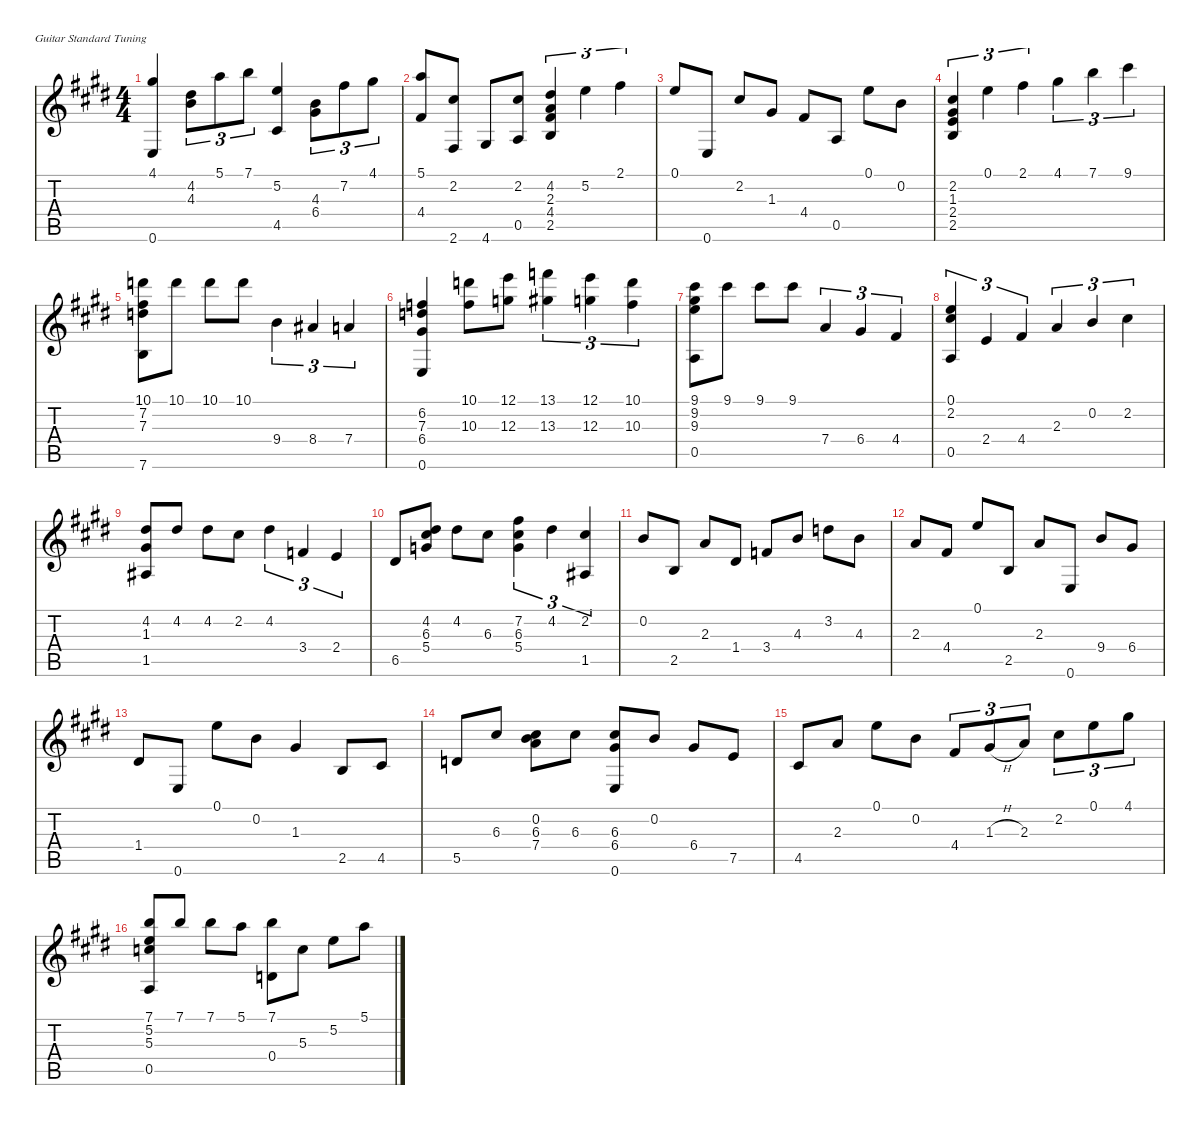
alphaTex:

\defaultSystemsLayout 4
\hideDynamics
\bracketExtendMode nobrackets
\singleTrackTrackNamePolicy hidden
\multiTrackTrackNamePolicy hidden
\firstSystemTrackNameOrientation horizontal
\otherSystemsTrackNameOrientation horizontal
\extendBarLines
\chordDiagramsInScore
\track ("Guitarra" "Guitarra") {instrument acousticguitarnylon}
\staff {score tabs}
\tuning (E4 B3 G3 D3 A2 E2)
\ts (4 4)
\tempo (80 hide)
\clef g2
\ks e
(0.6{acc forcenatural} 4.1{acc #}).4{dy mf beam Up} (4.3{acc forcenatural} 4.2{acc #}).8{tu (3 2) beam Down} 5.1{acc forcenatural}.8{tu (3 2) beam Down} 7.1{acc forcenatural}.8{tu (3 2) beam Down} (4.5{acc #} 5.2{acc forcenatural}).4{beam Up} (6.4{acc #} 4.3{acc forcenatural}).8{tu (3 2) beam Down} 7.2{acc #}.8{tu (3 2) beam Down} 4.1{acc #}.8{tu (3 2) beam Down} |
(4.4{acc #} 5.1{acc forcenatural}).8{beam Up} (2.6{acc #} 2.2{acc #}).8{beam Up} 4.6{acc #}.8{beam Up} (0.5{acc forcenatural} 2.2{acc #}).8{beam Up} (2.5{acc forcenatural} 4.4{acc #} 2.3{acc forcenatural} 4.2{acc #}).4{tu (3 2) beam Up} 5.2{acc forcenatural}.4{tu (3 2) beam Down} 2.1{acc #}.4{tu (3 2) beam Down} |
0.1{acc forcenatural}.8{beam Up} 0.6{acc forcenatural}.8{beam Up} 2.2{acc #}.8{beam Up} 1.3{acc #}.8{beam Up} 4.4{acc #}.8{beam Up} 0.5{acc forcenatural}.8{beam Up} 0.1{acc forcenatural}.8{beam Down} 0.2{acc forcenatural}.8{beam Down} |
(2.5{acc forcenatural} 2.4{acc forcenatural} 1.3{acc #} 2.2{acc #}).4{tu (3 2) beam Up} 0.1{acc forcenatural}.4{tu (3 2) beam Down} 2.1{acc #}.4{tu (3 2) beam Down} 4.1{acc #}.4{tu (3 2) beam Down} 7.1{acc forcenatural}.4{tu (3 2) beam Down} 9.1{acc #}.4{tu (3 2) beam Down} |
(7.6{acc forcenatural} 7.3{acc forcenatural} 7.2{acc #} 10.1{acc forcenatural}).8{beam Down} 10.1{acc forcenatural}.8{beam Down} 10.1{acc forcenatural}.8{beam Down} 10.1{acc forcenatural}.8{beam Down} 9.4{acc forcenatural}.4{tu (3 2) beam Down} 8.4{acc #}.4{tu (3 2) beam Up} 7.4{acc forcenatural}.4{tu (3 2) beam Up} |
(0.6{acc forcenatural} 6.4{acc #} 7.3{acc forcenatural} 6.2{acc forcenatural}).4{beam Up} (10.3{acc forcenatural} 10.1{acc forcenatural}).8{beam Down} (12.3{acc forcenatural} 12.1{acc forcenatural}).8{beam Down} (13.3{acc #} 13.1{acc forcenatural}).4{tu (3 2) beam Down} (12.3{acc forcenatural} 12.1{acc forcenatural}).4{tu (3 2) beam Down} (10.3{acc forcenatural} 10.1{acc forcenatural}).4{tu (3 2) beam Down} |
(0.5{acc forcenatural} 9.3{acc forcenatural} 9.2{acc #} 9.1{acc #}).8{beam Down} 9.1{acc #}.8{beam Down} 9.1{acc #}.8{beam Down} 9.1{acc #}.8{beam Down} 7.4{acc forcenatural}.4{tu (3 2) beam Up} 6.4{acc #}.4{tu (3 2) beam Up} 4.4{acc #}.4{tu (3 2) beam Up} |
(0.5{acc forcenatural} 2.2{acc #} 0.1{acc forcenatural}).4{tu (3 2) beam Up} 2.4{acc forcenatural}.4{tu (3 2) beam Up} 4.4{acc #}.4{tu (3 2) beam Up} 2.3{acc forcenatural}.4{tu (3 2) beam Up} 0.2{acc forcenatural}.4{tu (3 2) beam Up} 2.2{acc #}.4{tu (3 2) beam Down} |
(1.5{acc #} 1.3{acc #} 4.2{acc #}).8{beam Up} 4.2{acc #}.8{beam Up} 4.2{acc #}.8{beam Down} 2.2{acc #}.8{beam Down} 4.2{acc #}.4{tu (3 2) beam Down} 3.4{acc forcenatural}.4{tu (3 2) beam Up} 2.4{acc forcenatural}.4{tu (3 2) beam Up} |
6.5{acc #}.8{beam Up} (5.4{acc forcenatural} 6.3{acc #} 4.2{acc #}).8{beam Up} 4.2{acc #}.8{beam Down} 6.3{acc #}.8{beam Down} (5.4{acc forcenatural} 6.3{acc #} 7.2{acc #}).4{tu (3 2) beam Down} 4.2{acc #}.4{tu (3 2) beam Down} (1.5{acc #} 2.2{acc #}).4{tu (3 2) beam Up} |
0.2{acc forcenatural}.8{beam Up} 2.5{acc forcenatural}.8{beam Up} 2.3{acc forcenatural}.8{beam Up} 1.4{acc #}.8{beam Up} 3.4{acc forcenatural}.8{beam Up} 4.3{acc forcenatural}.8{beam Up} 3.2{acc forcenatural}.8{beam Down} 4.3{acc forcenatural}.8{beam Down} |
2.3{acc forcenatural}.8{beam Up} 4.4{acc #}.8{beam Up} 0.1{acc forcenatural}.8{beam Up} 2.5{acc forcenatural}.8{beam Up} 2.3{acc forcenatural}.8{beam Up} 0.6{acc forcenatural}.8{beam Up} 9.4{acc forcenatural}.8{beam Up} 6.4{acc #}.8{beam Up} |
1.4{acc #}.8{beam Up} 0.6{acc forcenatural}.8{beam Up} 0.1{acc forcenatural}.8{beam Down} 0.2{acc forcenatural}.8{beam Down} 1.3{acc #}.4{beam Up} 2.5{acc forcenatural}.8{beam Up} 4.5{acc #}.8{beam Up} |
5.5{acc forcenatural}.8{beam Up} 6.3{acc #}.8{beam Up} (7.4{acc forcenatural} 0.2{acc forcenatural} 6.3{acc #}).8{beam Down} 6.3{acc #}.8{beam Down} (0.6{acc forcenatural} 6.4{acc #} 6.3{acc #}).8{beam Up} 0.2{acc forcenatural}.8{beam Up} 6.4{acc #}.8{beam Up} 7.5{acc forcenatural}.8{beam Up} |
4.5{acc #}.8{beam Up} 2.3{acc forcenatural}.8{beam Up} 0.1{acc forcenatural}.8{beam Down} 0.2{acc forcenatural}.8{beam Down} 4.4{acc #}.8{tu (3 2) beam Up} 1.3{h acc #}.8{tu (3 2) beam Up} 2.3{acc forcenatural}.8{tu (3 2) beam Up} 2.2{acc #}.8{tu (3 2) beam Down} 0.1{acc forcenatural}.8{tu (3 2) beam Down} 4.1{acc #}.8{tu (3 2) beam Down} |
(0.5{acc forcenatural} 5.3{acc forcenatural} 5.2{acc forcenatural} 7.1{acc forcenatural}).8{beam Up} 7.1{acc forcenatural}.8{beam Up} 7.1{acc forcenatural}.8{beam Down} 5.1{acc forcenatural}.8{beam Down} (0.4{acc forcenatural} 7.1{acc forcenatural}).8{beam Down} 5.3{acc forcenatural}.8{beam Down} 5.2{acc forcenatural}.8{beam Down} 5.1{acc forcenatural}.8{beam Down}
